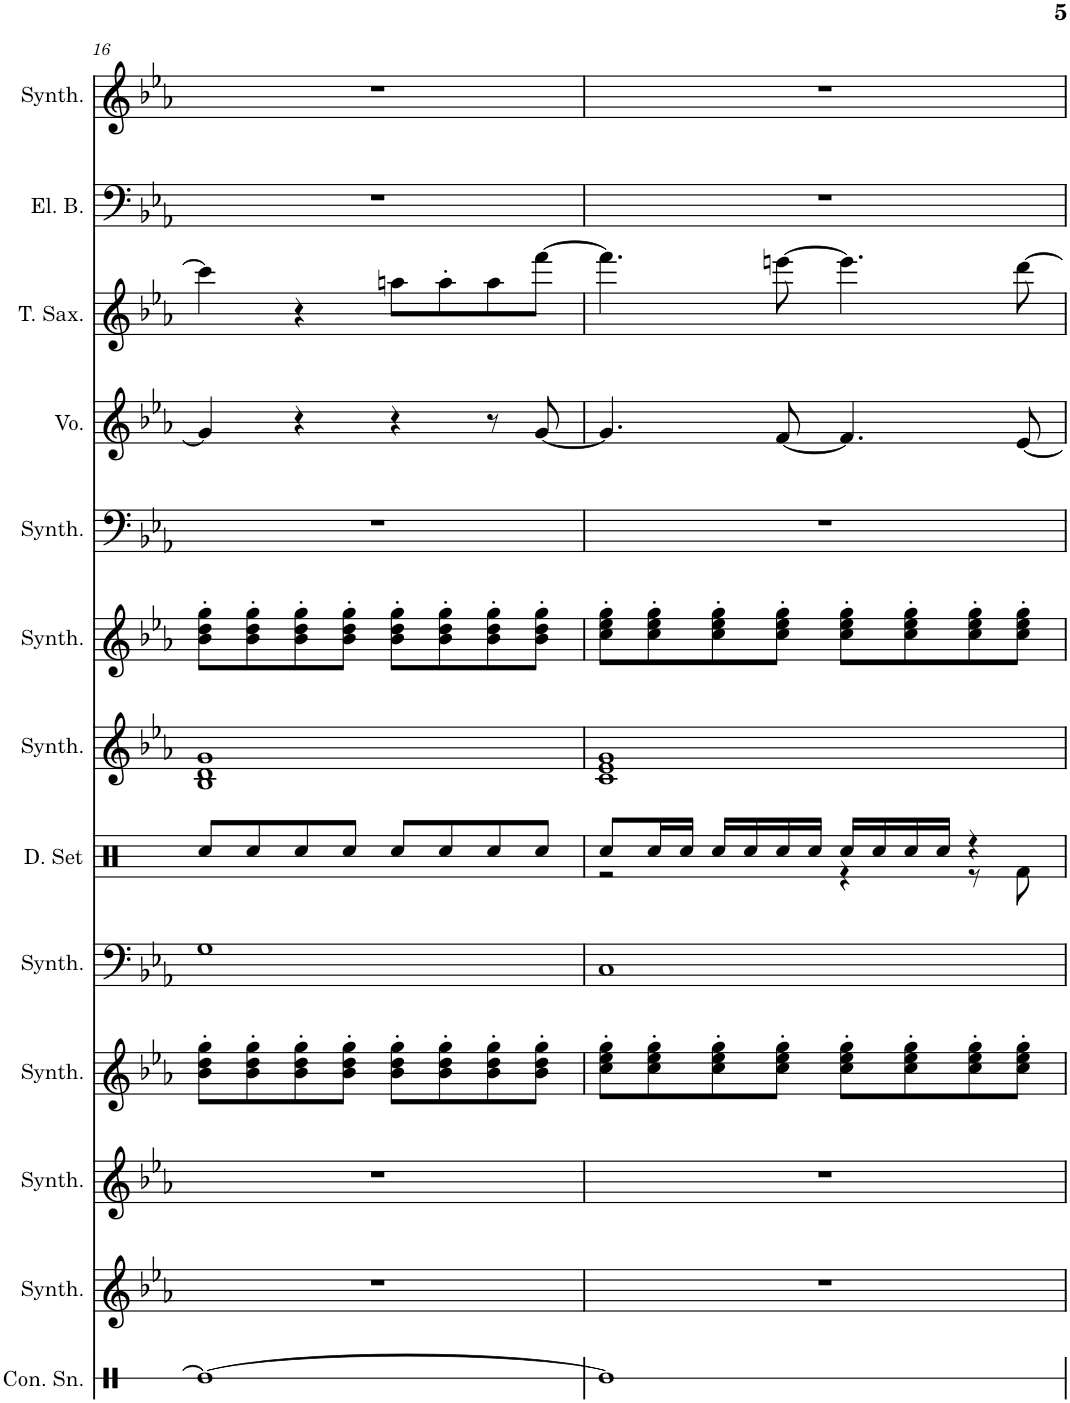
**kern	**kern	**kern	**kern	**kern	**kern	**kern	**kern	**kern	**kern	**kern	**kern	**kern
*part13	*part12	*part11	*part10	*part9	*part8	*part7	*part6	*part5	*part4	*part3	*part2	*part1
*staff13	*staff12	*staff11	*staff10	*staff9	*staff8	*staff7	*staff6	*staff5	*staff4	*staff3	*staff2	*staff1
*I"Concert Snare Drum	*I"Saw Synthesizer	*I"Pad Synthesizer	*I"Effect Synthesizer	*I"String Synthesizer	*I"Drumset	*I"Pad Synthesizer	*I"Effect Synthesizer	*I"Bass Synthesizer	*I"Voice	*I"Tenor Saxophone	*I"Electric Bass	*I"Effect Synthesizer, aud_mb1325
*I'Con. Sn.	*I'Synth.	*I'Synth.	*I'Synth.	*I'Synth.	*I'D. Set	*I'Synth.	*I'Synth.	*I'Synth.	*I'Vo.	*I'T. Sax.	*I'El. B.	*I'Synth.
!!LO:PB:g=z
*clefX	*clefG2	*clefG2	*clefG2	*clefF4	*clefX	*clefG2	*clefG2	*clefF4	*clefG2	*clefG2	*clefF4	*clefG2
*	*	*	*	*	*	*	*	*	*	*Trd8c14	*Trd7c12	*
*k[b-e-a-]	*k[b-e-a-]	*k[b-e-a-]	*k[b-e-a-]	*k[b-e-a-]	*k[]	*k[b-e-a-]	*k[b-e-a-]	*k[b-e-a-]	*k[b-e-a-]	*k[b-e-a-]	*k[b-e-a-]	*k[b-e-a-]
*M4/4	*M4/4	*M4/4	*M4/4	*M4/4	*M4/4	*M4/4	*M4/4	*M4/4	*M4/4	*M4/4	*M4/4	*M4/4
=16	=16	=16	=16	=16	=16	=16	=16	=16	=16	=16	=16	=16
1Re_	1r	1r	8b-\' 8dd\' 8gg\'L	1G	8Rcc/L	1B- 1d 1g	8b-\' 8dd\' 8gg\'L	1r	4g/]	4ccc\]	1r	1r
.	.	.	8b-\' 8dd\' 8gg\'	.	8Rcc/	.	8b-\' 8dd\' 8gg\'	.	.	.	.	.
.	.	.	8b-\' 8dd\' 8gg\'	.	8Rcc/	.	8b-\' 8dd\' 8gg\'	.	4r	4r	.	.
.	.	.	8b-\' 8dd\' 8gg\'J	.	8Rcc/J	.	8b-\' 8dd\' 8gg\'J	.	.	.	.	.
.	.	.	8b-\' 8dd\' 8gg\'L	.	8Rcc/L	.	8b-\' 8dd\' 8gg\'L	.	4r	8aan\L	.	.
.	.	.	8b-\' 8dd\' 8gg\'	.	8Rcc/	.	8b-\' 8dd\' 8gg\'	.	.	8aa'\	.	.
.	.	.	8b-\' 8dd\' 8gg\'	.	8Rcc/	.	8b-\' 8dd\' 8gg\'	.	8r	8aa\	.	.
.	.	.	8b-\' 8dd\' 8gg\'J	.	8Rcc/J	.	8b-\' 8dd\' 8gg\'J	.	[8g/	[8fff\J	.	.
=17	=17	=17	=17	=17	=17	=17	=17	=17	=17	=17	=17	=17
*	*	*	*	*	*^	*	*	*	*	*	*	*
1Re]	1r	1r	8cc\' 8ee-\' 8gg\'L	1C	8Rcc/L	2r	1c 1e- 1g	8cc\' 8ee-\' 8gg\'L	1r	4.g/]	4.fff\]	1r	1r
.	.	.	8cc\' 8ee-\' 8gg\'	.	16Rcc/L	.	.	8cc\' 8ee-\' 8gg\'	.	.	.	.	.
.	.	.	.	.	16Rcc/JJ	.	.	.	.	.	.	.	.
.	.	.	8cc\' 8ee-\' 8gg\'	.	16Rcc/LL	.	.	8cc\' 8ee-\' 8gg\'	.	.	.	.	.
.	.	.	.	.	16Rcc/	.	.	.	.	.	.	.	.
.	.	.	8cc\' 8ee-\' 8gg\'J	.	16Rcc/	.	.	8cc\' 8ee-\' 8gg\'J	.	[8f/	[8eeen\	.	.
.	.	.	.	.	16Rcc/JJ	.	.	.	.	.	.	.	.
.	.	.	8cc\' 8ee-\' 8gg\'L	.	16Rcc/LL	4r	.	8cc\' 8ee-\' 8gg\'L	.	4.f/]	4.eee\]	.	.
.	.	.	.	.	16Rcc/	.	.	.	.	.	.	.	.
.	.	.	8cc\' 8ee-\' 8gg\'	.	16Rcc/	.	.	8cc\' 8ee-\' 8gg\'	.	.	.	.	.
.	.	.	.	.	16Rcc/JJ	.	.	.	.	.	.	.	.
.	.	.	8cc\' 8ee-\' 8gg\'	.	4r	8r	.	8cc\' 8ee-\' 8gg\'	.	.	.	.	.
.	.	.	8cc\' 8ee-\' 8gg\'J	.	.	8Rf\	.	8cc\' 8ee-\' 8gg\'J	.	[8e-/	[8ddd\	.	.
*	*	*	*	*	*v	*v	*	*	*	*	*	*	*
=	=	=	=	=	=	=	=	=	=	=	=	=
*-	*-	*-	*-	*-	*-	*-	*-	*-	*-	*-	*-	*-
